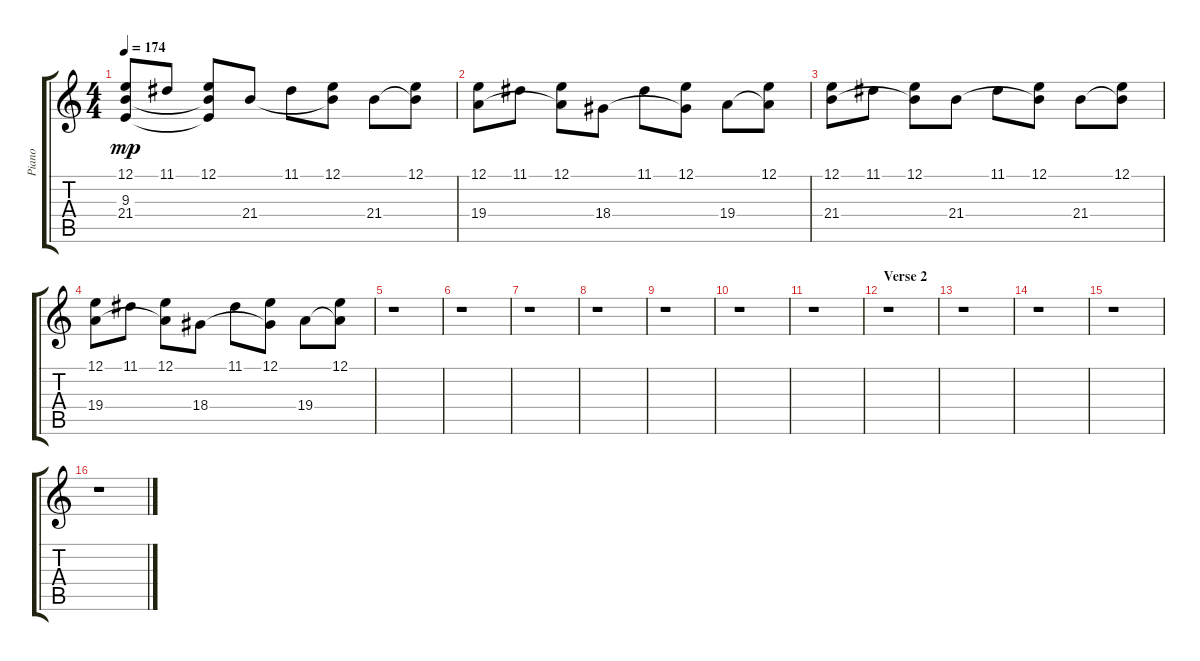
\track ("Piano" "Piano") {instrument acousticgrandpiano}
\staff {score tabs}
\tuning (E4 B3 G3 D3 A2 E2) {hide}
\ts (4 4)
\tempo 174
\clef g2
\ks c
(12.1 9.3 21.4).8{dy mp} 11.1.8 (12.1 9.3{t} 21.4{t}).8 21.4.8 11.1.8 (12.1 21.4{t}).8 21.4.8 (12.1 21.4{t}).8 |
(12.1 19.4).8 11.1.8 (12.1 19.4{t}).8 18.4.8 11.1.8 (12.1 18.4{t}).8 19.4.8 (12.1 19.4{t}).8 |
(12.1 21.4).8 11.1.8 (12.1 21.4{t}).8 21.4.8 11.1.8 (12.1 21.4{t}).8 21.4.8 (12.1 21.4{t}).8 |
(12.1 19.4).8 11.1.8 (12.1 19.4{t}).8 18.4.8 11.1.8 (12.1 18.4{t}).8 19.4.8 (12.1 19.4{t}).8 |
r.1 |
r.1 |
r.1 |
r.1 |
r.1 |
r.1 |
r.1 |
\section ("" "Verse 2")
r.1 |
r.1 |
r.1 |
r.1 |
r.1
